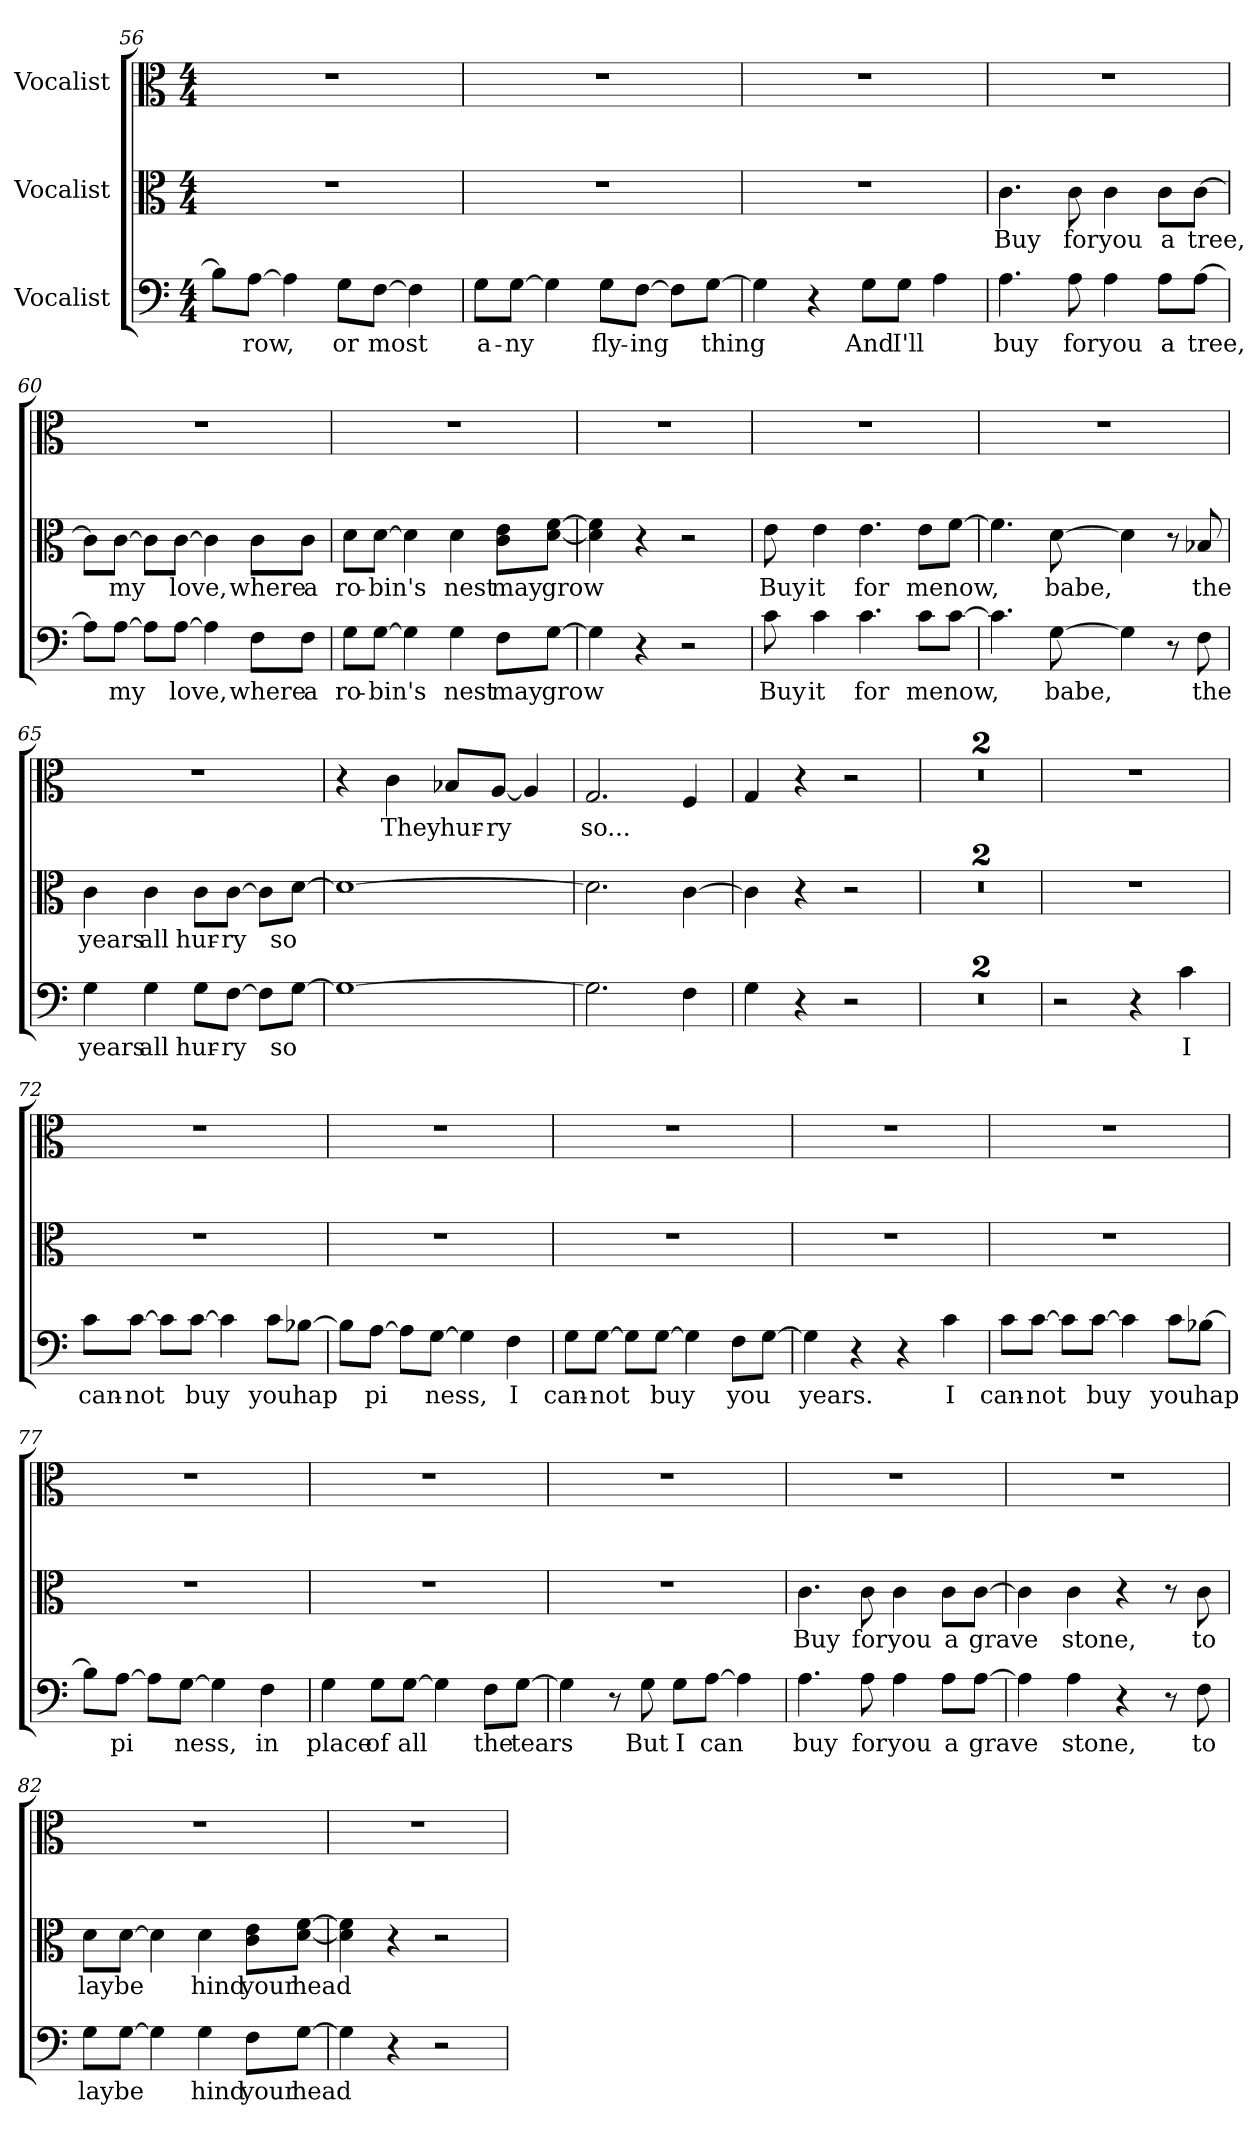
**kern	**text	**kern	**text	**kern	**text
*part3	*part3	*part2	*part2	*part1	*part1
*staff3	*staff3	*staff2	*staff2	*staff1	*staff1
*I"Vocalist	*	*I"Vocalist	*	*I"Vocalist	*
*clefF4	*	*clefC3	*	*clefC3	*
*M4/4	*	*M4/4	*	*M4/4	*
=56	=56	=56	=56	=56	=56
8B-\L]	_	1r	.	1r	.
[8A\J	-row,	.	.	.	.
4A]	_	.	.	.	.
8G\L	or	.	.	.	.
[8F\J	most	.	.	.	.
4F]	_	.	.	.	.
=57	=57	=57	=57	=57	=57
8G\L	a-	1r	.	1r	.
[8G\J	-ny	.	.	.	.
4G]	_	.	.	.	.
8G\L	fly-	.	.	.	.
[8F\J	-ing	.	.	.	.
8F\L]	_	.	.	.	.
[8G\J	thing	.	.	.	.
=58	=58	=58	=58	=58	=58
4G]	_	1r	.	1r	.
4r	.	.	.	.	.
8G\L	And	.	.	.	.
8G\J	I'll	.	.	.	.
4A	_	.	.	.	.
=59	=59	=59	=59	=59	=59
4.A	buy	4.c	Buy	1r	.
8A	for	8c	for	.	.
4A	you	4c	you	.	.
8A\L	a	8c\L	a	.	.
[8A\J	tree,	[8c\J	tree,	.	.
=60	=60	=60	=60	=60	=60
8A\L]	_	8c\L]	_	1r	.
[8A\J	my	[8c\J	my	.	.
8A\L]	_	8c\L]	_	.	.
[8A\J	love,	[8c\J	love,	.	.
4A]	_	4c]	_	.	.
8F\L	where	8c\L	where	.	.
8F\J	a	8c\J	a	.	.
=61	=61	=61	=61	=61	=61
8G\L	ro-	8d\L	ro-	1r	.
[8G\J	-bin's	[8d\J	-bin's	.	.
4G]	_	4d]	_	.	.
4G	nest	4d	nest	.	.
8F\L	may	8c\ 8e\L	may	.	.
[8G\J	grow	[8d\ [8f\J	grow	.	.
=62	=62	=62	=62	=62	=62
4G]	_	4d] 4f]	_	1r	.
4r	.	4r	.	.	.
2r	.	2r	.	.	.
=63	=63	=63	=63	=63	=63
8c	Buy	8e	Buy	1r	.
4c	it	4e	it	.	.
4.c	for	4.e	for	.	.
8c\L	me	8e\L	me	.	.
[8c\J	now,	[8f\J	now,	.	.
=64	=64	=64	=64	=64	=64
4.c]	_	4.f]	_	1r	.
[8G	babe,	[8d	babe,	.	.
4G]	_	4d]	_	.	.
8r	.	8r	.	.	.
8F	the	8B-X	the	.	.
=65	=65	=65	=65	=65	=65
4G	years	4c	years	1r	.
4G	all	4c	all	.	.
8G\L	hur-	8c\L	hur-	.	.
[8F\J	-ry	[8c\J	-ry	.	.
8F\L]	_	8c\L]	_	.	.
[8G\J	so	[8d\J	so	.	.
=66	=66	=66	=66	=66	=66
1G_	_	1d_	_	4r	.
.	.	.	.	4c	They
.	.	.	.	8B-X/L	hur-
.	.	.	.	[8A/J	-ry
.	.	.	.	4A]	_
=67	=67	=67	=67	=67	=67
2.G]	_	2.d]	_	2.G	so...
4F	_	[4c	_	4F	_
=68	=68	=68	=68	=68	=68
4G	_	4c]	_	4G	_
4r	.	4r	.	4r	.
2r	.	2r	.	2r	.
=69	=69	=69	=69	=69	=69
1r	.	1r	.	1r	.
=70	=70	=70	=70	=70	=70
1r	.	1r	.	1r	.
=71	=71	=71	=71	=71	=71
2r	.	1r	.	1r	.
4r	.	.	.	.	.
4c	I	.	.	.	.
=72	=72	=72	=72	=72	=72
8c\L	can-	1r	.	1r	.
[8c\J	-not	.	.	.	.
8c\L]	_	.	.	.	.
[8c\J	buy	.	.	.	.
4c]	_	.	.	.	.
8c\L	you	.	.	.	.
[8B-X\J	hap-	.	.	.	.
=73	=73	=73	=73	=73	=73
8B-\L]	_	1r	.	1r	.
[8A\J	-pi-	.	.	.	.
8A\L]	_	.	.	.	.
[8G\J	-ness,	.	.	.	.
4G]	_	.	.	.	.
4F	I	.	.	.	.
=74	=74	=74	=74	=74	=74
8G\L	can-	1r	.	1r	.
[8G\J	-not	.	.	.	.
8G\L]	_	.	.	.	.
[8G\J	buy	.	.	.	.
4G]	_	.	.	.	.
8F\L	you	.	.	.	.
[8G\J	_	.	.	.	.
=75	=75	=75	=75	=75	=75
4G]	years.	1r	.	1r	.
4r	.	.	.	.	.
4r	.	.	.	.	.
4c	I	.	.	.	.
=76	=76	=76	=76	=76	=76
8c\L	can-	1r	.	1r	.
[8c\J	-not	.	.	.	.
8c\L]	_	.	.	.	.
[8c\J	buy	.	.	.	.
4c]	_	.	.	.	.
8c\L	you	.	.	.	.
[8B-X\J	hap-	.	.	.	.
=77	=77	=77	=77	=77	=77
8B-\L]	_	1r	.	1r	.
[8A\J	-pi-	.	.	.	.
8A\L]	_	.	.	.	.
[8G\J	-ness,	.	.	.	.
4G]	_	.	.	.	.
4F	in	.	.	.	.
=78	=78	=78	=78	=78	=78
4G	place	1r	.	1r	.
8G\L	of	.	.	.	.
[8G\J	all	.	.	.	.
4G]	_	.	.	.	.
8F\L	the	.	.	.	.
[8G\J	tears	.	.	.	.
=79	=79	=79	=79	=79	=79
4G]	_	1r	.	1r	.
8r	.	.	.	.	.
8G	But	.	.	.	.
8G\L	I	.	.	.	.
[8A\J	can	.	.	.	.
4A]	_	.	.	.	.
=80	=80	=80	=80	=80	=80
4.A	buy	4.c	Buy	1r	.
8A	for	8c	for	.	.
4A	you	4c	you	.	.
8A\L	a	8c\L	a	.	.
[8A\J	grave	[8c\J	grave	.	.
=81	=81	=81	=81	=81	=81
4A]	_	4c]	_	1r	.
4A	stone,	4c	stone,	.	.
4r	.	4r	.	.	.
8r	.	8r	.	.	.
8F	to	8c	to	.	.
=82	=82	=82	=82	=82	=82
8G\L	lay	8d\L	lay	1r	.
[8G\J	be	[8d\J	be	.	.
4G]	_	4d]	_	.	.
4G	hind	4d	hind	.	.
8F\L	your	8c\ 8e\L	your	.	.
[8G\J	head	[8d\ [8f\J	head	.	.
=83	=83	=83	=83	=83	=83
4G]	_	4d] 4f]	_	1r	.
4r	.	4r	.	.	.
2r	.	2r	.	.	.
=	=	=	=	=	=
*-	*-	*-	*-	*-	*-
